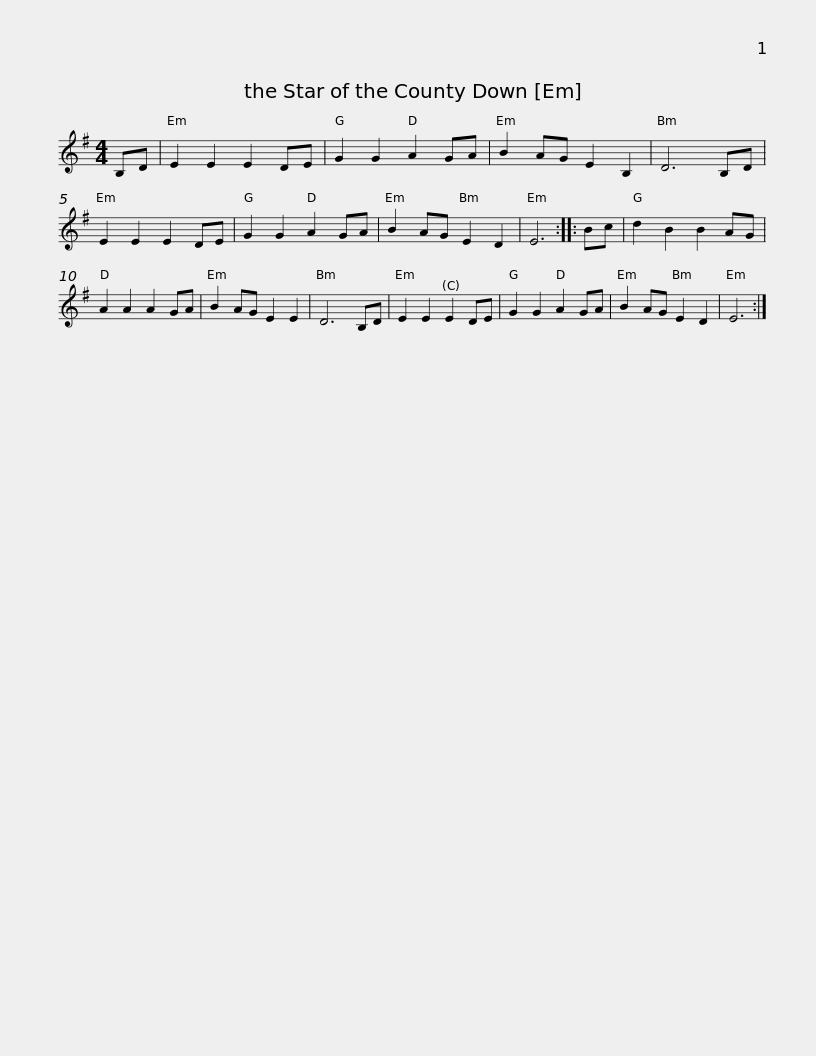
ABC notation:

X:1
L:1/8
M:4/4
I:linebreak $
K:Emin
V:1 treble
V:1
 B,D | E2 E2 E2 DE | G2 G2 A2 GA | B2 AG E2 B,2 | D6 B,D | %5
 E2 E2 E2 DE | G2 G2 A2 GA | B2 AG E2 D2 | E6 ::$ Bc | %10
 d2 B2 B2 AG | A2 A2 A2 GA | B2 AG E2 E2 | D6 B,D | E2 E2 E2 DE | %15
 G2 G2 A2 GA | B2 AG E2 D2 | E6 :| %18
